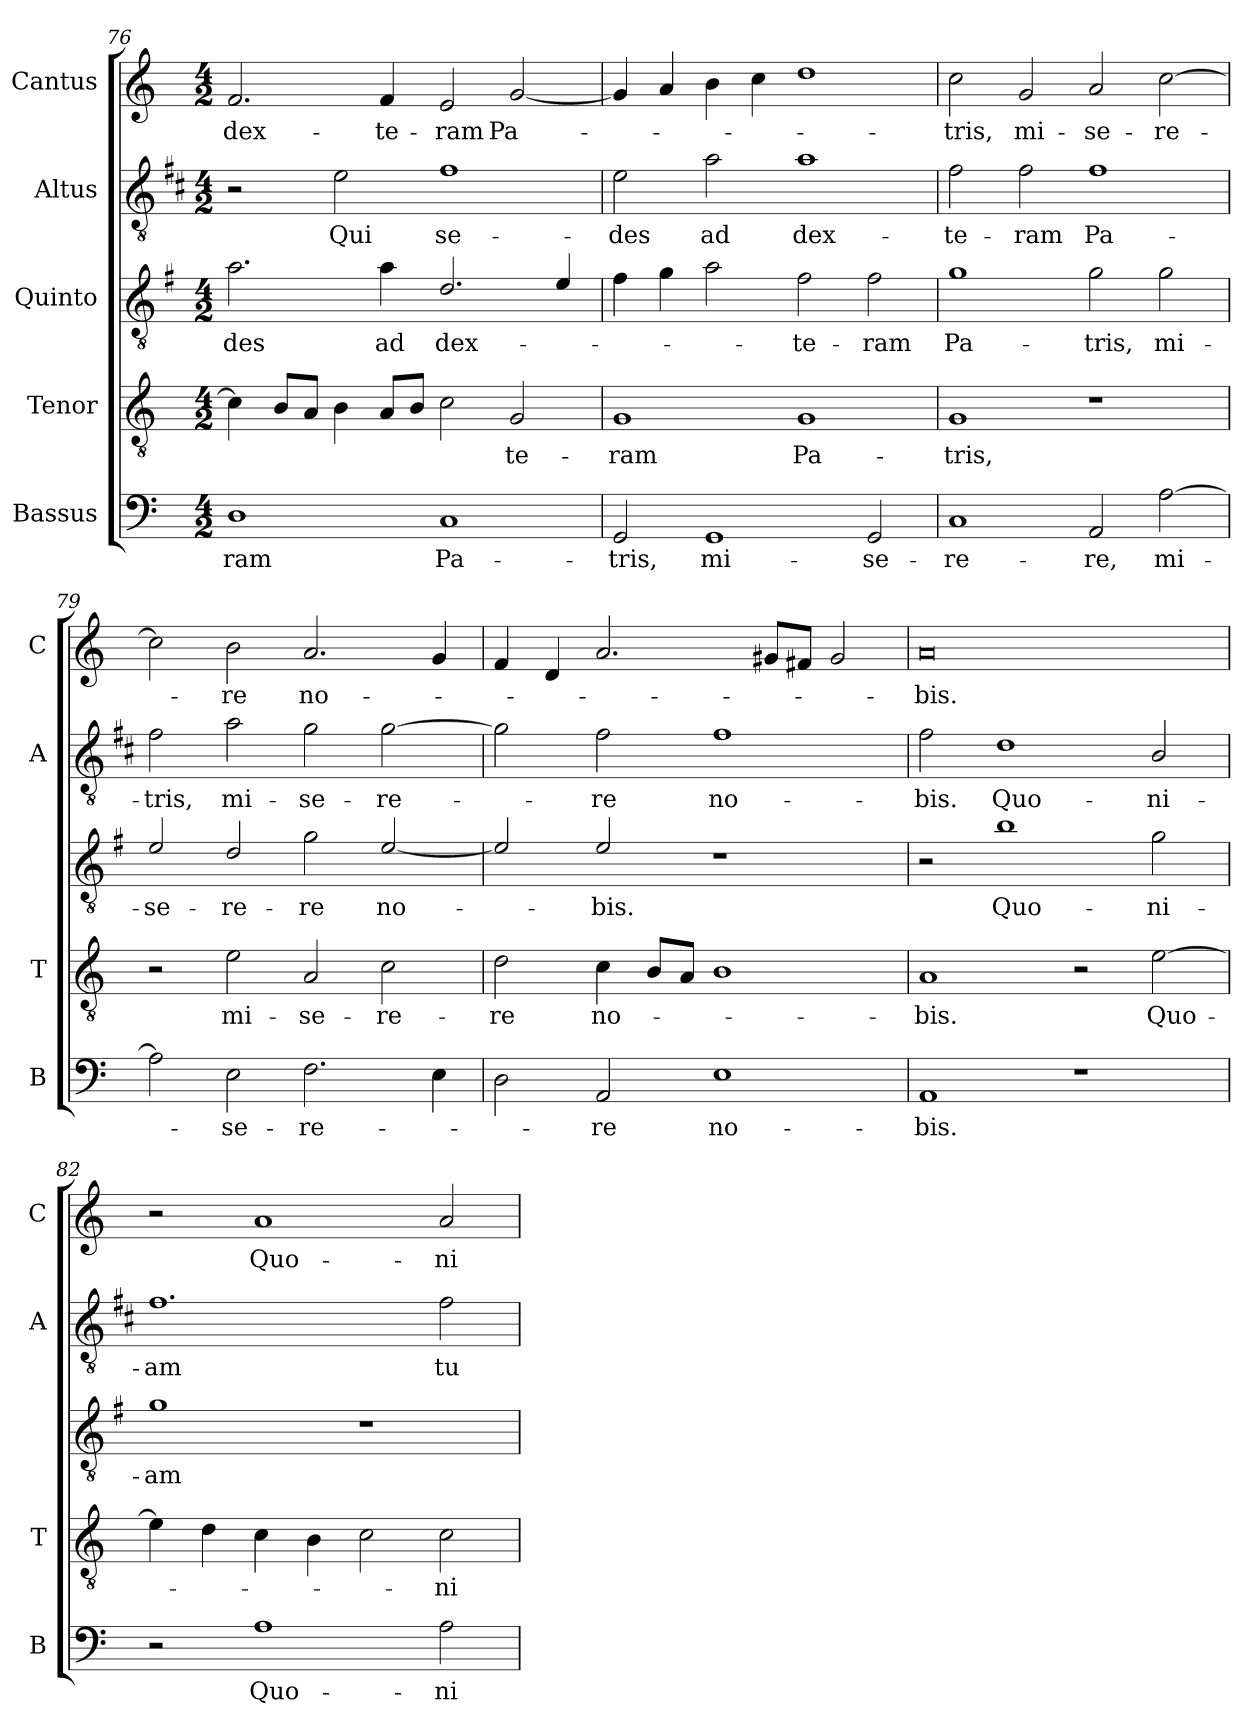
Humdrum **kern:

**kern	**text	**kern	**text	**kern	**text	**kern	**text	**kern	**text
*part5	*part5	*part4	*part4	*part3	*part3	*part2	*part2	*part1	*part1
*staff5	*staff5	*staff4	*staff4	*staff3	*staff3	*staff2	*staff2	*staff1	*staff1
*I"Bassus	*	*I"Tenor	*	*I"Quinto	*	*I"Altus	*	*I"Cantus	*
*I'B	*	*I'T	*	*	*	*I'A	*	*I'C	*
!!LO:PB:g=z
*clefF4	*	*clefGv2	*	*clefGv2	*	*clefGv2	*	*clefG2	*
*	*	*	*	*ITrd4c7	*	*ITrd1c2	*	*	*
*k[]	*	*k[]	*	*k[]	*	*k[]	*	*k[]	*
*C:	*	*C:	*	*C:	*	*C:	*	*C:	*
*M4/2	*	*M4/2	*	*M4/2	*	*M4/2	*	*M4/2	*
=76	=76	=76	=76	=76	=76	=76	=76	=76	=76
!	!LO:LY:b	!	!	!	!LO:LY:b	!	!	!	!LO:LY:b
1D	-ram	4c\]	.	2.d\	-des	2r	.	2.f/	dex-
.	.	8B/L	.	.	.	.	.	.	.
.	.	8A/J	.	.	.	.	.	.	.
!	!	!	!	!	!	!	!LO:LY:b	!	!
.	.	4B\	.	.	.	2d\	Qui	.	.
!	!	!	!	!	!LO:LY:b	!	!	!	!LO:LY:b
.	.	8A/L	.	4d\	ad	.	.	4f/	-te-
.	.	8B/J	.	.	.	.	.	.	.
!	!LO:LY:b	!	!	!	!LO:LY:b	!	!LO:LY:b	!	!LO:LY:b
1C	Pa-	2c\	.	2.G/	dex-	1e	se-	2e/	-ram
!	!	!	!LO:LY:b	!	!	!	!	!	!LO:LY:b
.	.	2G/	-te-	.	.	.	.	[2g/	Pa-
.	.	.	.	4A/	.	.	.	.	.
=77	=77	=77	=77	=77	=77	=77	=77	=77	=77
!	!LO:LY:b	!	!LO:LY:b	!	!	!	!LO:LY:b	!	!
2GG/	-tris,	1G	-ram	4B\	.	2d\	-des	4g/]	.
.	.	.	.	4c\	.	.	.	4a/	.
!	!LO:LY:b	!	!	!	!	!	!LO:LY:b	!	!
1GG	mi-	.	.	2d\	.	2g\	ad	4b\	.
.	.	.	.	.	.	.	.	4cc\	.
!	!	!	!LO:LY:b	!	!LO:LY:b	!	!LO:LY:b	!	!
.	.	1G	Pa-	2B\	-te-	1g	dex-	1dd	.
!	!LO:LY:b	!	!	!	!LO:LY:b	!	!	!	!
2GG/	-se-	.	.	2B\	-ram	.	.	.	.
=78	=78	=78	=78	=78	=78	=78	=78	=78	=78
!	!LO:LY:b	!	!LO:LY:b	!	!LO:LY:b	!	!LO:LY:b	!	!LO:LY:b
1C	-re-	1G	-tris,	1c	Pa-	2e\	-te-	2cc\	-tris,
!	!	!	!	!	!	!	!LO:LY:b	!	!LO:LY:b
.	.	.	.	.	.	2e\	-ram	2g/	mi-
!	!LO:LY:b	!	!	!	!LO:LY:b	!	!LO:LY:b	!	!LO:LY:b
2AA/	-re,	1r	.	2c\	-tris,	1e	Pa-	2a/	-se-
!	!LO:LY:b	!	!	!	!LO:LY:b	!	!	!	!LO:LY:b
[2A\	mi-	.	.	2c\	mi-	.	.	[2cc\	-re-
=79	=79	=79	=79	=79	=79	=79	=79	=79	=79
!	!	!	!	!	!LO:LY:b	!	!LO:LY:b	!	!
2A\]	.	2r	.	2A/	-se-	2e\	-tris,	2cc\]	.
!	!LO:LY:b	!	!LO:LY:b	!	!LO:LY:b	!	!LO:LY:b	!	!LO:LY:b
2E\	-se-	2e\	mi-	2G/	-re-	2g\	mi-	2b\	-re
!	!LO:LY:b	!	!LO:LY:b	!	!LO:LY:b	!	!LO:LY:b	!	!LO:LY:b
2.F\	-re-	2A/	-se-	2c\	-re	2f\	-se-	2.a/	no-
!	!	!	!LO:LY:b	!	!LO:LY:b	!	!LO:LY:b	!	!
.	.	2c\	-re-	[2A/	no-	[2f\	-re-	.	.
4E\	.	.	.	.	.	.	.	4g/	.
=80	=80	=80	=80	=80	=80	=80	=80	=80	=80
!	!	!	!LO:LY:b	!	!	!	!	!	!
2D\	.	2d\	-re	2A/]	.	2f\]	.	4f/	.
.	.	.	.	.	.	.	.	4d/	.
!	!LO:LY:b	!	!LO:LY:b	!	!LO:LY:b	!	!LO:LY:b	!	!
2AA/	-re	4c\	no-	2A/	-bis.	2e\	-re	2.a/	.
.	.	8B/L	.	.	.	.	.	.	.
.	.	8A/J	.	.	.	.	.	.	.
!	!LO:LY:b	!	!	!	!	!	!LO:LY:b	!	!
1E	no-	1B	.	1r	.	1e	no-	.	.
.	.	.	.	.	.	.	.	8g#X/L	.
.	.	.	.	.	.	.	.	8f#X/J	.
.	.	.	.	.	.	.	.	2g#/	.
=81	=81	=81	=81	=81	=81	=81	=81	=81	=81
!	!LO:LY:b	!	!LO:LY:b	!	!	!	!LO:LY:b	!	!LO:LY:b
1AA	-bis.	1A	-bis.	2r	.	2e\	-bis.	0a	-bis.
!	!	!	!	!	!LO:LY:b	!	!LO:LY:b	!	!
.	.	.	.	1e	Quo-	1c	Quo-	.	.
1r	.	2r	.	.	.	.	.	.	.
!	!	!	!LO:LY:b	!	!LO:LY:b	!	!LO:LY:b	!	!
.	.	[2e\	Quo-	2c\	-ni-	2A/	-ni-	.	.
!!LO:LB:g=z
=82	=82	=82	=82	=82	=82	=82	=82	=82	=82
!	!	!	!	!	!LO:LY:b	!	!LO:LY:b	!	!
2r	.	4e\]	.	1c	-am	1.e	-am	2r	.
.	.	4d\	.	.	.	.	.	.	.
!	!LO:LY:b	!	!	!	!	!	!	!	!LO:LY:b
1A	Quo-	4c\	.	.	.	.	.	1a	Quo-
.	.	4B\	.	.	.	.	.	.	.
.	.	2c\	.	1r	.	.	.	.	.
!	!LO:LY:b	!	!LO:LY:b	!	!	!	!LO:LY:b	!	!LO:LY:b
2A\	-ni-	2c\	-ni-	.	.	2e\	tu	2a/	-ni-
=	=	=	=	=	=	=	=	=	=
*-	*-	*-	*-	*-	*-	*-	*-	*-	*-
